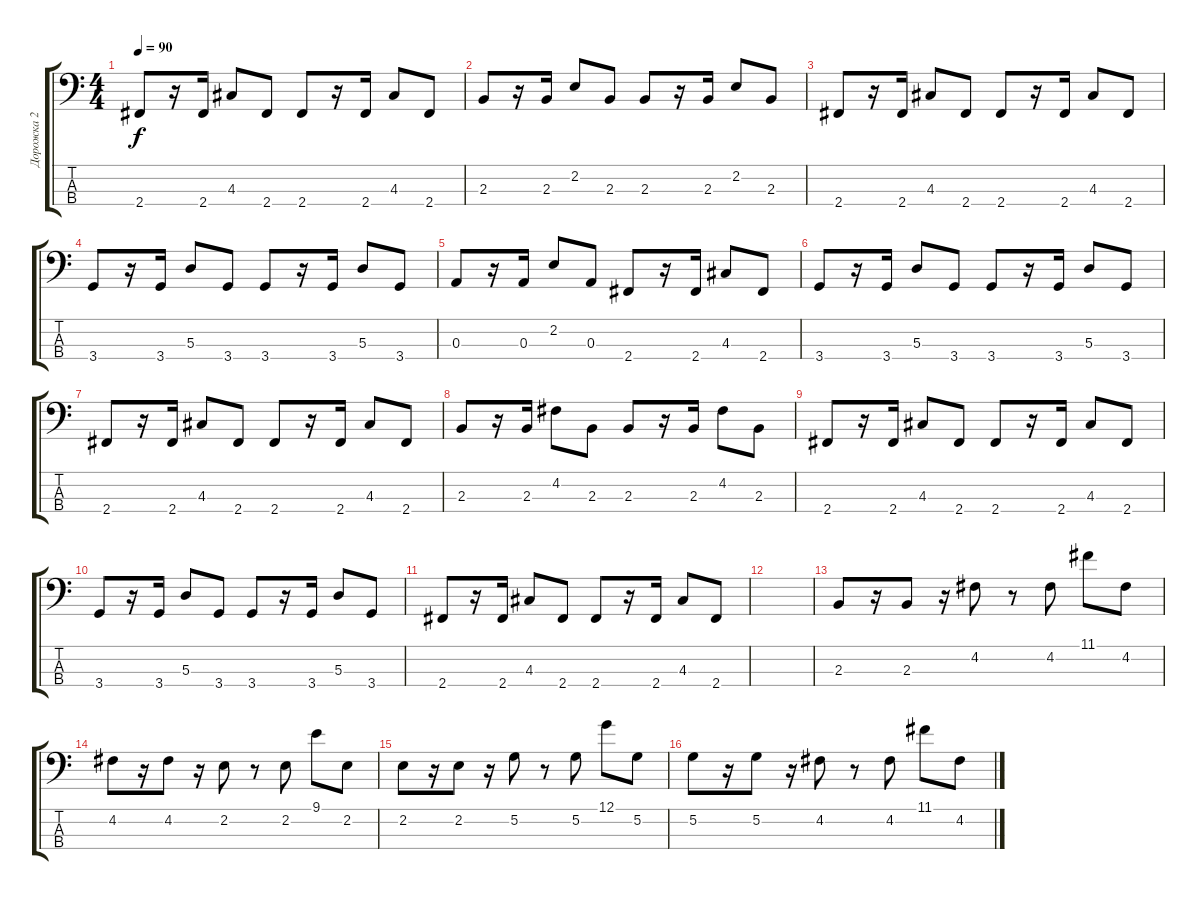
\track ("Дорожка 2" "Дорожка 2") {instrument electricbassfinger}
\staff {score tabs}
\tuning (G2 D2 A1 E1) {hide}
\ts (4 4)
\tempo 90
\clef f4
\ks c
2.4.8{dy f} r.16 2.4.16 4.3.8 2.4.8 2.4.8 r.16 2.4.16 4.3.8 2.4.8 |
2.3.8 r.16 2.3.16 2.2.8 2.3.8 2.3.8 r.16 2.3.16 2.2.8 2.3.8 |
2.4.8 r.16 2.4.16 4.3.8 2.4.8 2.4.8 r.16 2.4.16 4.3.8 2.4.8 |
3.4.8 r.16 3.4.16 5.3.8 3.4.8 3.4.8 r.16 3.4.16 5.3.8 3.4.8 |
0.3.8 r.16 0.3.16 2.2.8 0.3.8 2.4.8 r.16 2.4.16 4.3.8 2.4.8 |
3.4.8 r.16 3.4.16 5.3.8 3.4.8 3.4.8 r.16 3.4.16 5.3.8 3.4.8 |
2.4.8 r.16 2.4.16 4.3.8 2.4.8 2.4.8 r.16 2.4.16 4.3.8 2.4.8 |
2.3.8 r.16 2.3.16 4.2.8 2.3.8 2.3.8 r.16 2.3.16 4.2.8 2.3.8 |
2.4.8 r.16 2.4.16 4.3.8 2.4.8 2.4.8 r.16 2.4.16 4.3.8 2.4.8 |
3.4.8 r.16 3.4.16 5.3.8 3.4.8 3.4.8 r.16 3.4.16 5.3.8 3.4.8 |
2.4.8 r.16 2.4.16 4.3.8 2.4.8 2.4.8 r.16 2.4.16 4.3.8 2.4.8 |
|
2.3.8 r.16 2.3.8 r.16 4.2.8 r.8 4.2.8 11.1.8 4.2.8 |
4.2.8 r.16 4.2.8 r.16 2.2.8 r.8 2.2.8 9.1.8 2.2.8 |
2.2.8 r.16 2.2.8 r.16 5.2.8 r.8 5.2.8 12.1.8 5.2.8 |
5.2.8 r.16 5.2.8 r.16 4.2.8 r.8 4.2.8 11.1.8 4.2.8
